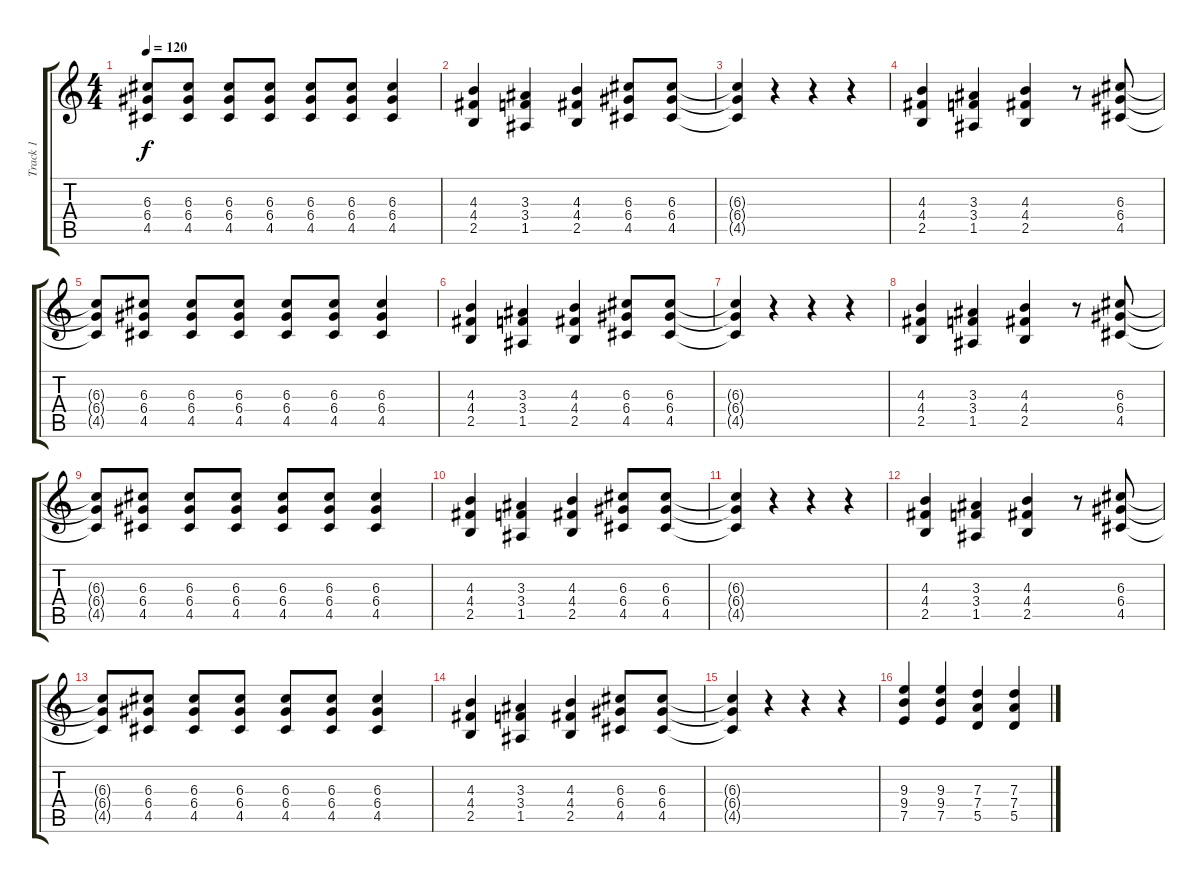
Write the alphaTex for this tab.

\track ("Track 1" "Track 1") {instrument electricguitarjazz}
\staff {score tabs}
\tuning (E4 B3 G3 D3 A2 E2) {hide}
\ts (4 4)
\tempo 120
\clef g2
\ks c
(6.3{t} 6.4{t} 4.5{t}).8{dy f} (6.3 6.4 4.5).8 (6.3 6.4 4.5).8 (6.3 6.4 4.5).8 (6.3 6.4 4.5).8 (6.3 6.4 4.5).8 (6.3 6.4 4.5).4 |
(4.3 4.4 2.5).4 (3.3 3.4 1.5).4 (4.3 4.4 2.5).4 (6.3 6.4 4.5).8 (6.3 6.4 4.5).8 |
(6.3{t} 6.4{t} 4.5{t}).4 r.4 r.4 r.4 |
(4.3 4.4 2.5).4 (3.3 3.4 1.5).4 (4.3 4.4 2.5).4 r.8 (6.3 6.4 4.5).8 |
(6.3{t} 6.4{t} 4.5{t}).8 (6.3 6.4 4.5).8 (6.3 6.4 4.5).8 (6.3 6.4 4.5).8 (6.3 6.4 4.5).8 (6.3 6.4 4.5).8 (6.3 6.4 4.5).4 |
(4.3 4.4 2.5).4 (3.3 3.4 1.5).4 (4.3 4.4 2.5).4 (6.3 6.4 4.5).8 (6.3 6.4 4.5).8 |
(6.3{t} 6.4{t} 4.5{t}).4 r.4 r.4 r.4 |
(4.3 4.4 2.5).4 (3.3 3.4 1.5).4 (4.3 4.4 2.5).4 r.8 (6.3 6.4 4.5).8 |
(6.3{t} 6.4{t} 4.5{t}).8 (6.3 6.4 4.5).8 (6.3 6.4 4.5).8 (6.3 6.4 4.5).8 (6.3 6.4 4.5).8 (6.3 6.4 4.5).8 (6.3 6.4 4.5).4 |
(4.3 4.4 2.5).4 (3.3 3.4 1.5).4 (4.3 4.4 2.5).4 (6.3 6.4 4.5).8 (6.3 6.4 4.5).8 |
(6.3{t} 6.4{t} 4.5{t}).4 r.4 r.4 r.4 |
(4.3 4.4 2.5).4 (3.3 3.4 1.5).4 (4.3 4.4 2.5).4 r.8 (6.3 6.4 4.5).8 |
(6.3{t} 6.4{t} 4.5{t}).8 (6.3 6.4 4.5).8 (6.3 6.4 4.5).8 (6.3 6.4 4.5).8 (6.3 6.4 4.5).8 (6.3 6.4 4.5).8 (6.3 6.4 4.5).4 |
(4.3 4.4 2.5).4 (3.3 3.4 1.5).4 (4.3 4.4 2.5).4 (6.3 6.4 4.5).8 (6.3 6.4 4.5).8 |
(6.3{t} 6.4{t} 4.5{t}).4 r.4 r.4 r.4 |
(9.3 9.4 7.5).4 (9.3 9.4 7.5).4 (7.3 7.4 5.5).4 (7.3 7.4 5.5).4
